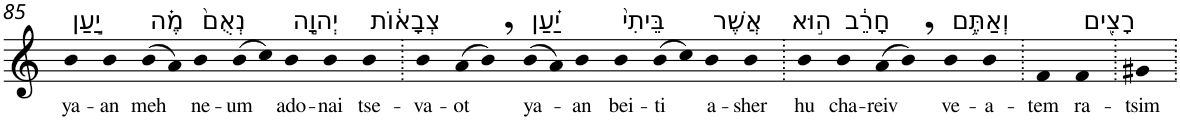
**kern	**text
*part1	*part1
*staff1	*staff1
*I"Piano	*
*I'Pno	*
!!LO:PB:g=z
*clefG2	*
*k[]	*
=85	=85
!LO:TX:a:t=יַ֣עַן	!
!	!LO:LY:b
4b	ya-
!	!LO:LY:b
4b	-an
!LO:TX:a:t=מֶ֗ה	!
!	!LO:LY:b
(>8b	meh
8a)	.
!LO:TX:a:t=נְאֻם֙	!
!	!LO:LY:b
4b	ne-
!	!LO:LY:b
(>8b	-um
8cc)	.
!LO:TX:a:t=יְהוָ֣ה	!
!	!LO:LY:b
4b	ado-
!	!LO:LY:b
4b	-nai
!LO:TX:a:t=צְבָא֔וֹת	!
!	!LO:LY:b
4b	tse-
=86.	=86.
!	!LO:LY:b
4b	-va-
!	!LO:LY:b
(>8a	-ot
8b,)	.
!LO:TX:a:t=יַ֗עַן	!
!	!LO:LY:b
(>8b	ya-
8a)	.
!	!LO:LY:b
4b	-an
!LO:TX:a:t=בֵּיתִי֙	!
!	!LO:LY:b
4b	bei-
!	!LO:LY:b
(>8b	-ti
8cc)	.
!LO:TX:a:t=אֲשֶׁר	!
!	!LO:LY:b
4b	a-
!	!LO:LY:b
4b	-sher
=87.	=87.
!LO:TX:a:t=ה֣וּא	!
!	!LO:LY:b
4b	hu
!LO:TX:a:t=חָרֵ֔ב	!
!	!LO:LY:b
4b	cha-
!	!LO:LY:b
(>8a	-reiv
8b,)	.
!LO:TX:a:t=וְאַתֶּ֥ם	!
!	!LO:LY:b
4b	ve-
!	!LO:LY:b
4b	-a-
=88.	=88.
!	!LO:LY:b
4f	-tem
!LO:TX:a:t=רָצִ֖ים	!
!	!LO:LY:b
4f	ra-
=89.	=89.
!	!LO:LY:b
4g#X	-tsim
=.	=.
*-	*-
